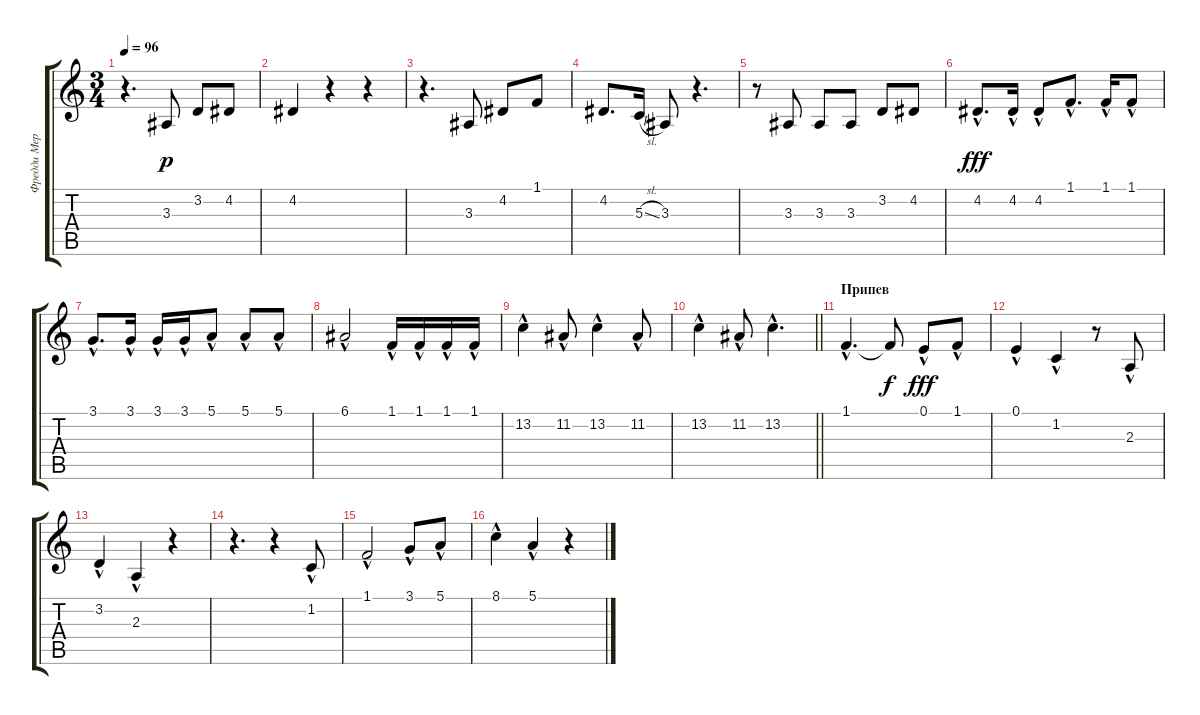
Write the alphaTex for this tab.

\track ("Фредди Меркьюри" "Фредди Мер") {instrument brightacousticpiano}
\staff {score tabs}
\tuning (E4 B3 G3 D3 A2 E2) {hide}
\ts (3 4)
\tempo 96
\clef g2
\ks c
r.4{d dy p} 3.3.8 3.2.8 4.2.8 |
4.2.4 r.4 r.4 |
r.4{d} 3.3.8 4.2.8 1.1.8 |
4.2.8{d} 5.3{sl}.16 3.3.8 r.4{d} |
r.8 3.3.8 3.3.8 3.3.8 3.2.8 4.2.8 |
4.2{hac}.8{d dy fff} 4.2{hac}.16 4.2{hac}.8 1.1{hac}.8{d} 1.1{hac}.16 1.1{hac}.8 |
3.1{hac}.8{d} 3.1{hac}.16 3.1{hac}.16 3.1{hac}.16 5.1{hac}.8 5.1{hac}.8 5.1{hac}.8 |
6.1{hac}.2 1.1{hac}.16 1.1{hac}.16 1.1{hac}.16 1.1{hac}.16 |
13.2{hac}.4 11.2{hac}.8 13.2{hac}.4 11.2{hac}.8 |
\barLineRight lightlight
13.2{hac}.4 11.2{hac}.8 13.2{hac}.4{d} |
\section ("" "Припев")
1.1{hac}.4{d} 1.1{t}.8{dy f} 0.1{hac}.8{dy fff} 1.1{hac}.8 |
0.1{hac}.4 1.2{hac}.4 r.8 2.3{hac}.8 |
3.2{hac}.4 2.3{hac}.4 r.4 |
r.4{d} r.4 1.2{hac}.8 |
1.1{hac}.2 3.1{hac}.8 5.1{hac}.8 |
8.1{hac}.4 5.1{hac}.4 r.4
